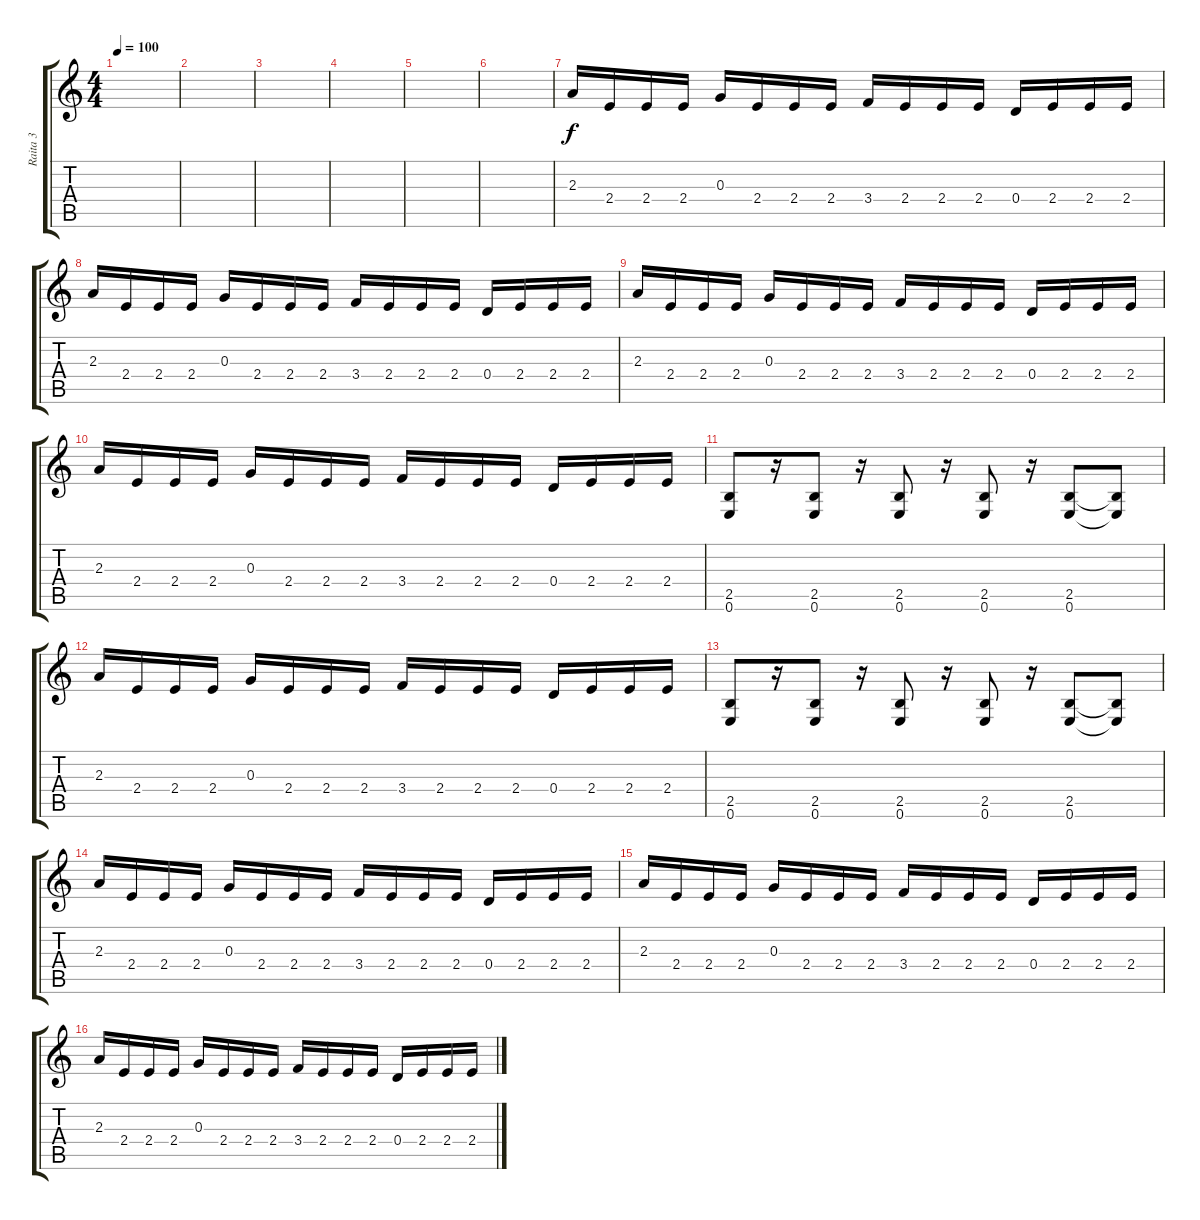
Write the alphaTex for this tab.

\track ("Raita 3" "Raita 3") {instrument distortionguitar}
\staff {score tabs}
\tuning (E4 B3 G3 D3 A2 E2) {hide}
\ts (4 4)
\tempo 100
\clef g2
\ks c
|
|
|
|
|
|
2.3.16 2.4.16 2.4.16 2.4.16 0.3.16 2.4.16 2.4.16 2.4.16 3.4.16 2.4.16 2.4.16 2.4.16 0.4.16 2.4.16 2.4.16 2.4.16 |
2.3.16 2.4.16 2.4.16 2.4.16 0.3.16 2.4.16 2.4.16 2.4.16 3.4.16 2.4.16 2.4.16 2.4.16 0.4.16 2.4.16 2.4.16 2.4.16 |
2.3.16 2.4.16 2.4.16 2.4.16 0.3.16 2.4.16 2.4.16 2.4.16 3.4.16 2.4.16 2.4.16 2.4.16 0.4.16 2.4.16 2.4.16 2.4.16 |
2.3.16 2.4.16 2.4.16 2.4.16 0.3.16 2.4.16 2.4.16 2.4.16 3.4.16 2.4.16 2.4.16 2.4.16 0.4.16 2.4.16 2.4.16 2.4.16 |
(2.5 0.6).8 r.16 (2.5 0.6).8 r.16 (2.5 0.6).8 r.16 (2.5 0.6).8 r.16 (2.5 0.6).8 (2.5{t} 0.6{t}).8 |
2.3.16 2.4.16 2.4.16 2.4.16 0.3.16 2.4.16 2.4.16 2.4.16 3.4.16 2.4.16 2.4.16 2.4.16 0.4.16 2.4.16 2.4.16 2.4.16 |
(2.5 0.6).8 r.16 (2.5 0.6).8 r.16 (2.5 0.6).8 r.16 (2.5 0.6).8 r.16 (2.5 0.6).8 (2.5{t} 0.6{t}).8 |
2.3.16 2.4.16 2.4.16 2.4.16 0.3.16 2.4.16 2.4.16 2.4.16 3.4.16 2.4.16 2.4.16 2.4.16 0.4.16 2.4.16 2.4.16 2.4.16 |
2.3.16 2.4.16 2.4.16 2.4.16 0.3.16 2.4.16 2.4.16 2.4.16 3.4.16 2.4.16 2.4.16 2.4.16 0.4.16 2.4.16 2.4.16 2.4.16 |
2.3.16 2.4.16 2.4.16 2.4.16 0.3.16 2.4.16 2.4.16 2.4.16 3.4.16 2.4.16 2.4.16 2.4.16 0.4.16 2.4.16 2.4.16 2.4.16
